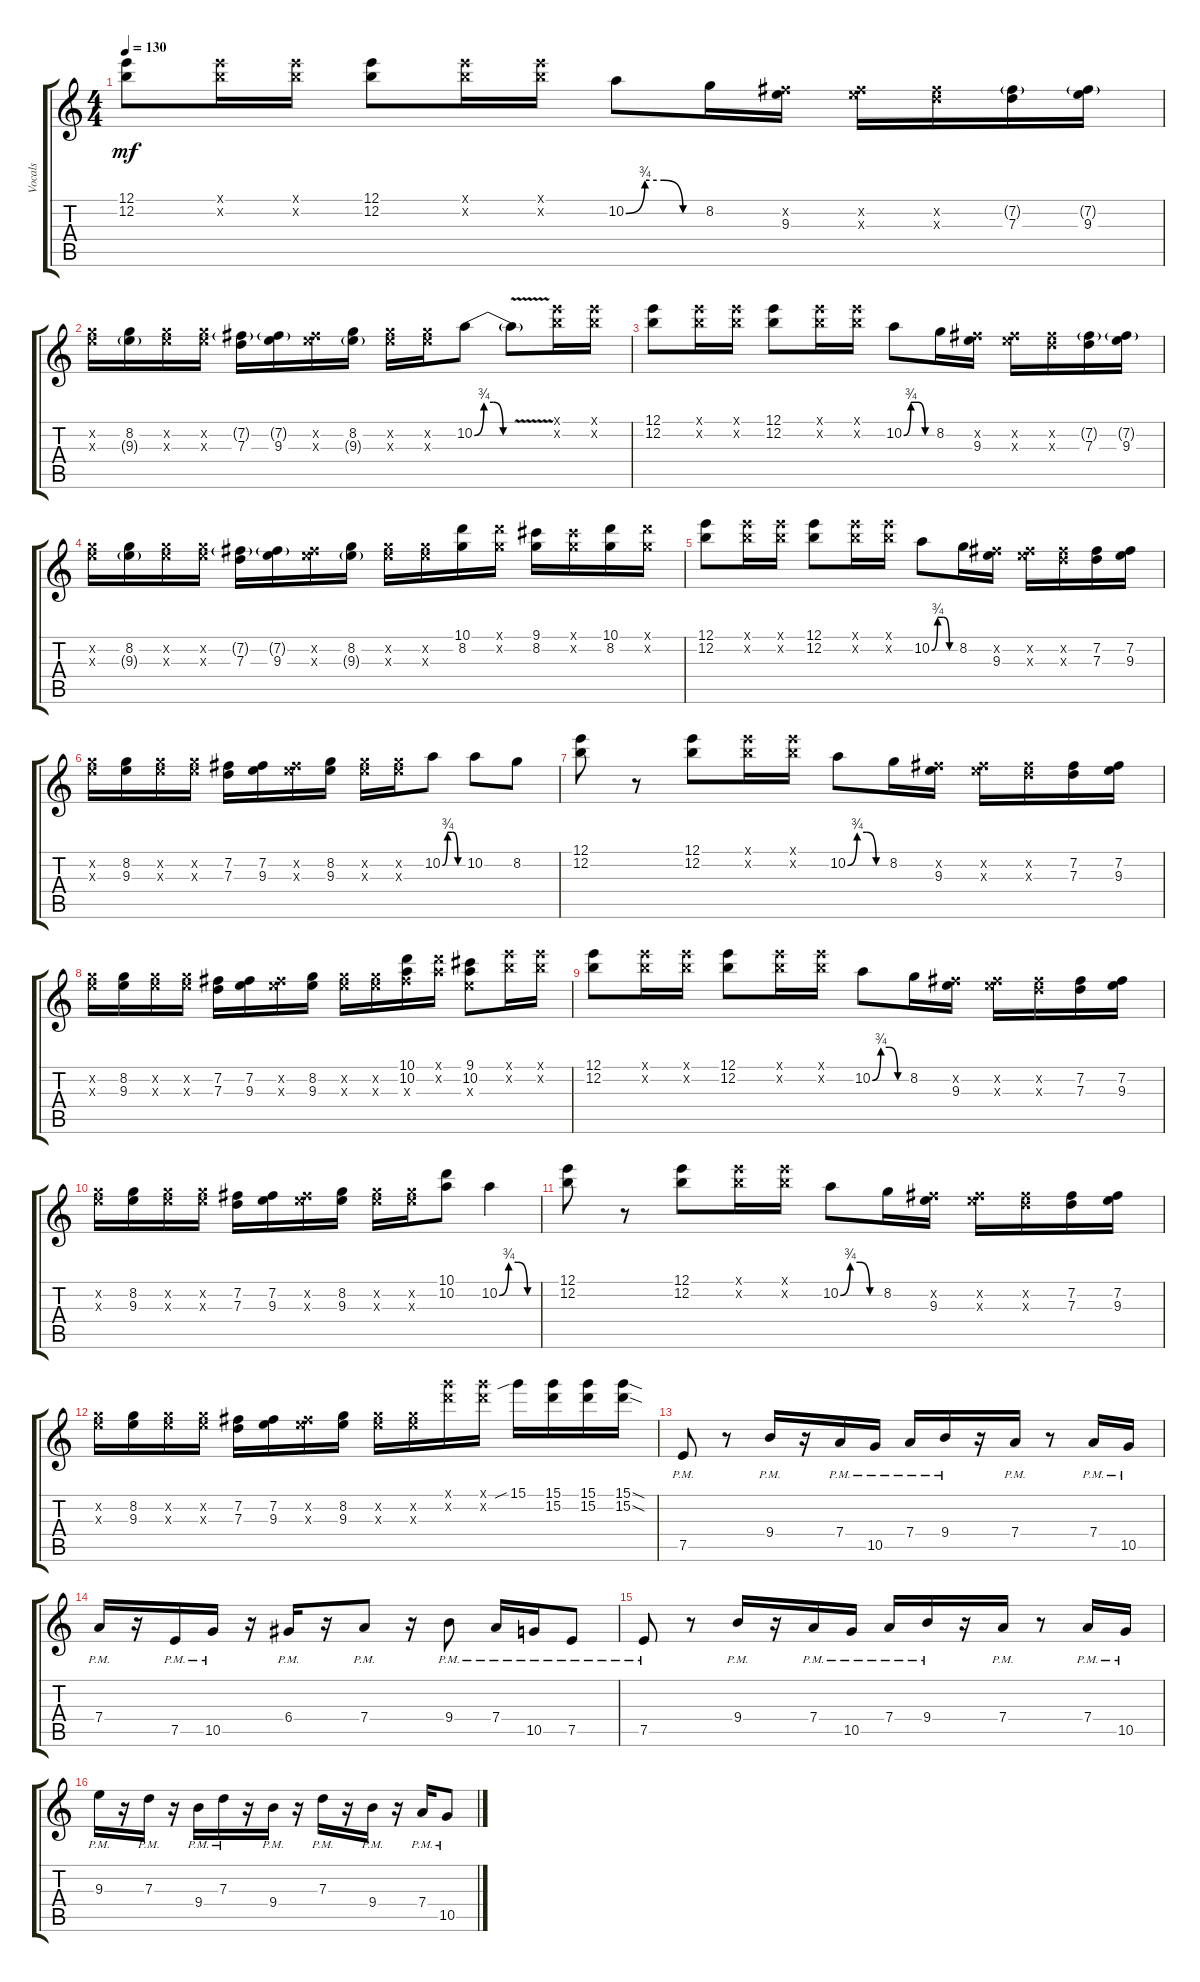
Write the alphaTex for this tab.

\track ("Vocals" "Vocals") {instrument acousticguitarnylon}
\staff {score tabs}
\tuning (E4 B3 G3 D3 A2 E2) {hide}
\ts (4 4)
\tempo 130
\clef g2
\ks c
(12.1 12.2).8{dy mf instrument acousticguitarnylon} (12.1{x} 12.2{x}).16 (12.1{x} 12.2{x}).16 (12.1 12.2).8 (12.1{x} 12.2{x}).16 (12.1{x} 12.2{x}).16 10.2{be (custom 0 0 15 3 30 3 45 0 60 0)}.8 8.2.16 (7.2{x} 9.3).16 (7.2{x} 9.3{x}).16 (7.2{x} 7.3{x}).16 (7.2{g} 7.3).16 (7.2{g} 9.3).16 |
(8.2{x} 9.3{x}).16 (8.2 9.3{g}).16 (8.2{x} 9.3{x}).16 (8.2{x} 9.3{x}).16 (7.2{g} 7.3).16 (7.2{g} 9.3).16 (7.2{x} 9.3{x}).16 (8.2 9.3{g}).16 (8.2{x} 9.3{x}).16 (8.2{x} 9.3{x}).16 10.2{be (custom 0 0 15 3 30 3 45 0 60 0)}.8 10.2{v t}.8 (12.1{x} 12.2{x}).16 (12.1{x} 12.2{x}).16 |
(12.1 12.2).8 (12.1{x} 12.2{x}).16 (12.1{x} 12.2{x}).16 (12.1 12.2).8 (12.1{x} 12.2{x}).16 (12.1{x} 12.2{x}).16 10.2{be (custom 0 0 15 3 30 3 45 0 60 0)}.8 8.2.16 (7.2{x} 9.3).16 (7.2{x} 9.3{x}).16 (7.2{x} 7.3{x}).16 (7.2{g} 7.3).16 (7.2{g} 9.3).16 |
(8.2{x} 9.3{x}).16 (8.2 9.3{g}).16 (8.2{x} 9.3{x}).16 (8.2{x} 9.3{x}).16 (7.2{g} 7.3).16 (7.2{g} 9.3).16 (7.2{x} 9.3{x}).16 (8.2 9.3{g}).16 (8.2{x} 9.3{x}).16 (8.2{x} 9.3{x}).16 (10.1 8.2).16 (10.1{x} 8.2{x}).16 (9.1 8.2).16 (9.1{x} 8.2{x}).16 (10.1 8.2).16 (10.1{x} 8.2{x}).16 |
(12.1 12.2).8 (12.1{x} 12.2{x}).16 (12.1{x} 12.2{x}).16 (12.1 12.2).8 (12.1{x} 12.2{x}).16 (12.1{x} 12.2{x}).16 10.2{be (custom 0 0 15 3 30 3 45 0 60 0)}.8 8.2.16 (7.2{x} 9.3).16 (7.2{x} 9.3{x}).16 (7.2{x} 7.3{x}).16 (7.2 7.3).16 (7.2 9.3).16 |
(8.2{x} 9.3{x}).16 (8.2 9.3).16 (8.2{x} 9.3{x}).16 (8.2{x} 9.3{x}).16 (7.2 7.3).16 (7.2 9.3).16 (7.2{x} 9.3{x}).16 (8.2 9.3).16 (8.2{x} 9.3{x}).16 (8.2{x} 9.3{x}).16 10.2{be (custom 0 0 15 3 30 3 45 0 60 0)}.8 10.2.8 8.2.8 |
(12.1 12.2).8 r.8 (12.1 12.2).8 (12.1{x} 12.2{x}).16 (12.1{x} 12.2{x}).16 10.2{be (custom 0 0 15 3 30 3 45 0 60 0)}.8 8.2.16 (7.2{x} 9.3).16 (7.2{x} 9.3{x}).16 (7.2{x} 7.3{x}).16 (7.2 7.3).16 (7.2 9.3).16 |
(8.2{x} 9.3{x}).16 (8.2 9.3).16 (8.2{x} 9.3{x}).16 (8.2{x} 9.3{x}).16 (7.2 7.3).16 (7.2 9.3).16 (7.2{x} 9.3{x}).16 (8.2 9.3).16 (8.2{x} 9.3{x}).16 (8.2{x} 9.3{x}).16 (10.1 10.2 11.3{x}).16 (10.1{x} 10.2{x}).16 (9.1 10.2 9.3{x}).8 (12.1{x} 12.2{x}).16 (12.1{x} 12.2{x}).16 |
(12.1 12.2).8 (12.1{x} 12.2{x}).16 (12.1{x} 12.2{x}).16 (12.1 12.2).8 (12.1{x} 12.2{x}).16 (12.1{x} 12.2{x}).16 10.2{be (custom 0 0 15 3 30 3 45 0 60 0)}.8 8.2.16 (7.2{x} 9.3).16 (7.2{x} 9.3{x}).16 (7.2{x} 7.3{x}).16 (7.2 7.3).16 (7.2 9.3).16 |
(8.2{x} 9.3{x}).16 (8.2 9.3).16 (8.2{x} 9.3{x}).16 (8.2{x} 9.3{x}).16 (7.2 7.3).16 (7.2 9.3).16 (7.2{x} 9.3{x}).16 (8.2 9.3).16 (8.2{x} 9.3{x}).16 (8.2{x} 9.3{x}).16 (10.1 10.2).8 10.2{be (custom 0 0 15 3 30 3 45 0 60 0)}.4 |
(12.1 12.2).8 r.8 (12.1 12.2).8 (12.1{x} 12.2{x}).16 (12.1{x} 12.2{x}).16 10.2{be (custom 0 0 15 3 30 3 45 0 60 0)}.8 8.2.16 (7.2{x} 9.3).16 (7.2{x} 9.3{x}).16 (7.2{x} 7.3{x}).16 (7.2 7.3).16 (7.2 9.3).16 |
(8.2{x} 9.3{x}).16 (8.2 9.3).16 (8.2{x} 9.3{x}).16 (8.2{x} 9.3{x}).16 (7.2 7.3).16 (7.2 9.3).16 (7.2{x} 9.3{x}).16 (8.2 9.3).16 (8.2{x} 9.3{x}).16 (8.2{x} 9.3{x}).16 (15.1{x} 15.2{x}).16 (15.1{x} 15.2{x}).16 15.1{sib}.16 (15.1 15.2).16 (15.1 15.2).16 (15.1{sod} 15.2{sod}).16 |
7.5{pm}.8 r.8 9.4{pm}.16 r.16 7.4{pm}.16 10.5{pm}.16 7.4{pm}.16 9.4{pm}.16 r.16 7.4{pm}.16 r.8 7.4{pm}.16 10.5{pm}.16 |
7.4{pm}.16 r.16 7.5{pm}.16 10.5{pm}.16 r.16 6.4{pm}.16 r.16 7.4{pm}.8 r.16 9.4{pm}.8 7.4{pm}.16 10.5{pm}.16 7.5{pm}.8 |
7.5{pm}.8 r.8 9.4{pm}.16 r.16 7.4{pm}.16 10.5{pm}.16 7.4{pm}.16 9.4{pm}.16 r.16 7.4{pm}.16 r.8 7.4{pm}.16 10.5{pm}.16 |
9.3{pm}.16 r.16 7.3{pm}.16 r.16 9.4{pm}.16 7.3{pm}.16 r.16 9.4{pm}.16 r.16 7.3{pm}.16 r.16 9.4{pm}.16 r.16 7.4{pm}.16 10.5{pm}.8
